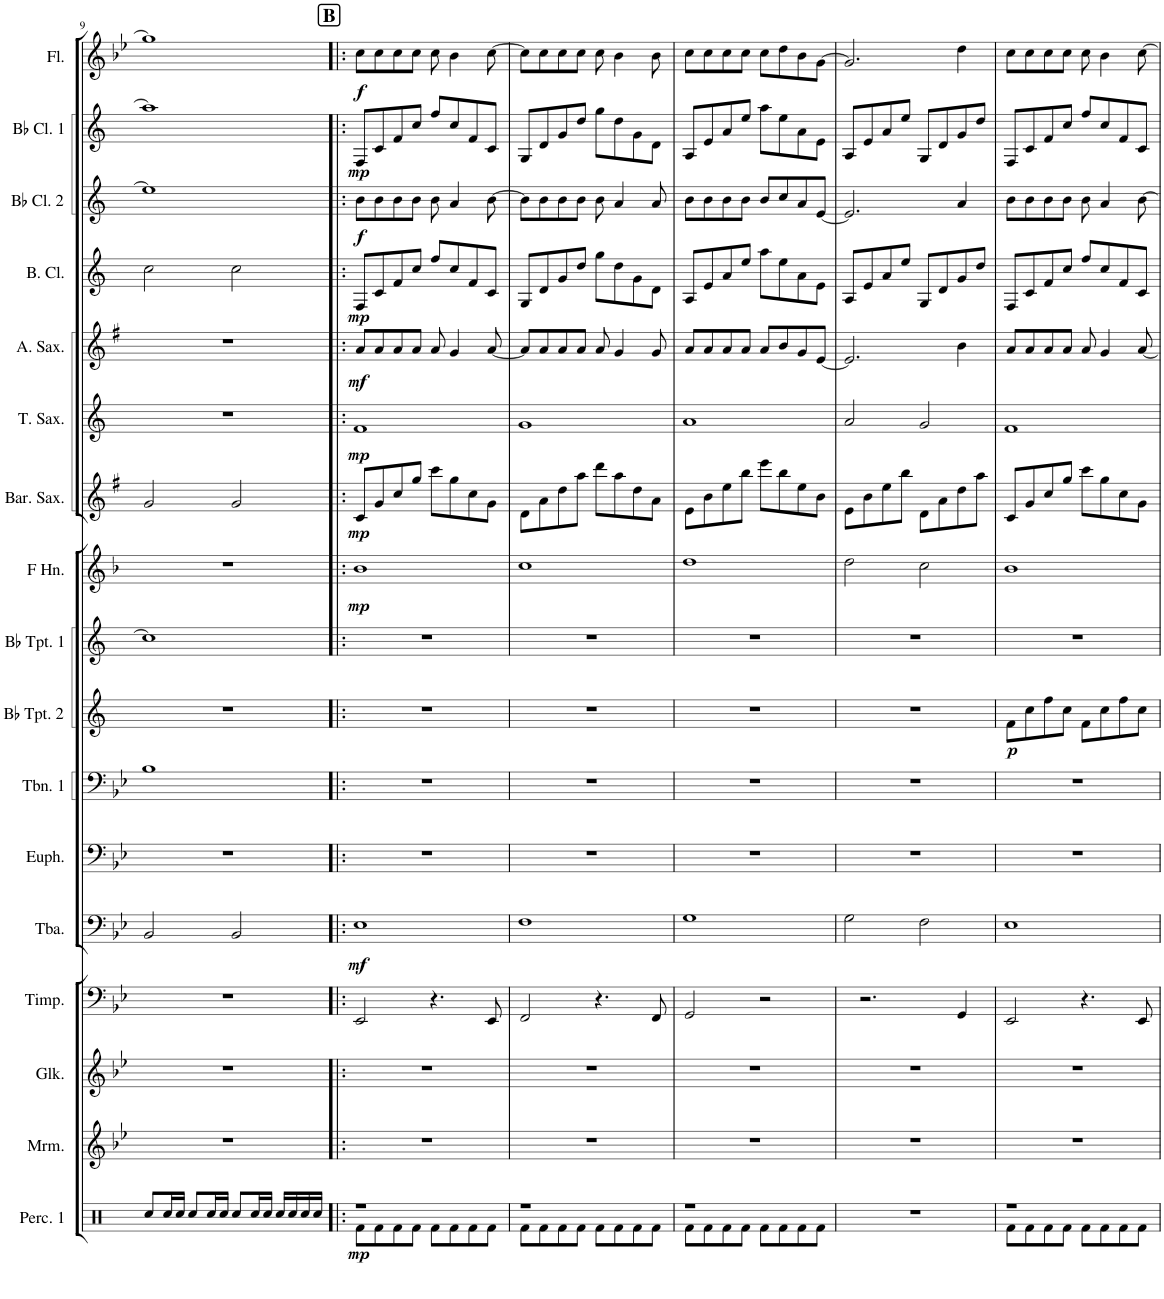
**kern	**dynam	**kern	**kern	**kern	**kern	**dynam	**kern	**kern	**kern	**dynam	**kern	**kern	**dynam	**kern	**dynam	**kern	**dynam	**kern	**dynam	**kern	**dynam	**kern	**dynam	**kern	**dynam	**kern	**dynam
*part17	*part17	*part16	*part15	*part14	*part13	*part13	*part12	*part11	*part10	*part10	*part9	*part8	*part8	*part7	*part7	*part6	*part6	*part5	*part5	*part4	*part4	*part3	*part3	*part2	*part2	*part1	*part1
*staff17	*staff17	*staff16	*staff15	*staff14	*staff13	*staff13	*staff12	*staff11	*staff10	*staff10	*staff9	*staff8	*staff8	*staff7	*staff7	*staff6	*staff6	*staff5	*staff5	*staff4	*staff4	*staff3	*staff3	*staff2	*staff2	*staff1	*staff1
*I"Percussion 1	*	*I"Marimba	*I"Glockenspiel	*I"Timpani	*I"Tuba	*	*I"Euphonium	*I"Trombone	*I"Bb Trumpet 2	*	*I"Bb Trumpet 1	*I"Horn in F	*	*I"Baritone Saxophone	*	*I"Tenor Saxophone	*	*I"Alto Saxophone	*	*I"Bass Clarinet	*	*I"Bb Clarinet 2	*	*I"Bb Clarinet 1	*	*I"Flute	*
*I'Perc. 1	*	*I'Mrm.	*I'Glk.	*I'Timp.	*I'Tba.	*	*I'Euph.	*I'Tbn. 1	*I'Bb Tpt. 2	*	*I'Bb Tpt. 1	*	*	*I'Bar. Sax.	*	*I'T. Sax.	*	*I'A. Sax.	*	*I'B. Cl.	*	*I'Bb Cl. 2	*	*I'Bb Cl. 1	*	*I'Fl.	*
!!LO:PB:g=z
*clefX	*	*clefG2	*clefG2	*clefF4	*clefF4	*	*clefF4	*clefF4	*clefG2	*	*clefG2	*clefG2	*	*clefG2	*	*clefG2	*	*clefG2	*	*clefG2	*	*clefG2	*	*clefG2	*	*clefG2	*
*	*	*	*Trd-14c-24	*	*	*	*	*	*Trd1c2	*	*Trd1c2	*Trd4c7	*	*Trd12c21	*	*Trd8c14	*	*Trd5c9	*	*Trd8c14	*	*Trd1c2	*	*Trd1c2	*	*	*
*k[]	*	*k[b-e-]	*k[b-e-]	*k[b-e-]	*k[b-e-]	*	*k[b-e-]	*k[b-e-]	*k[]	*	*k[]	*k[b-]	*	*k[f#]	*	*k[]	*	*k[f#]	*	*k[]	*	*k[]	*	*k[]	*	*k[b-e-]	*
*M4/4	*	*M4/4	*M4/4	*M4/4	*M4/4	*	*M4/4	*M4/4	*M4/4	*	*M4/4	*M4/4	*	*M4/4	*	*M4/4	*	*M4/4	*	*M4/4	*	*M4/4	*	*M4/4	*	*M4/4	*
=9	=9	=9	=9	=9	=9	=9	=9	=9	=9	=9	=9	=9	=9	=9	=9	=9	=9	=9	=9	=9	=9	=9	=9	=9	=9	=9	=9
8Rcc/L	.	1r	1r	1r	2BB-/	.	1r	1B-	1r	.	1cc]	1r	.	2g/	.	1r	.	1r	.	2cc\	.	1ee]	.	1aa]	.	1gg]	.
16Rcc/L	.	.	.	.	.	.	.	.	.	.	.	.	.	.	.	.	.	.	.	.	.	.	.	.	.	.	.
16Rcc/JJ	.	.	.	.	.	.	.	.	.	.	.	.	.	.	.	.	.	.	.	.	.	.	.	.	.	.	.
8Rcc/L	.	.	.	.	.	.	.	.	.	.	.	.	.	.	.	.	.	.	.	.	.	.	.	.	.	.	.
16Rcc/L	.	.	.	.	.	.	.	.	.	.	.	.	.	.	.	.	.	.	.	.	.	.	.	.	.	.	.
16Rcc/JJ	.	.	.	.	.	.	.	.	.	.	.	.	.	.	.	.	.	.	.	.	.	.	.	.	.	.	.
8Rcc/L	.	.	.	.	2BB-/	.	.	.	.	.	.	.	.	2g/	.	.	.	.	.	2cc\	.	.	.	.	.	.	.
16Rcc/L	.	.	.	.	.	.	.	.	.	.	.	.	.	.	.	.	.	.	.	.	.	.	.	.	.	.	.
16Rcc/JJ	.	.	.	.	.	.	.	.	.	.	.	.	.	.	.	.	.	.	.	.	.	.	.	.	.	.	.
16Rcc/LL	.	.	.	.	.	.	.	.	.	.	.	.	.	.	.	.	.	.	.	.	.	.	.	.	.	.	.
16Rcc/	.	.	.	.	.	.	.	.	.	.	.	.	.	.	.	.	.	.	.	.	.	.	.	.	.	.	.
16Rcc/	.	.	.	.	.	.	.	.	.	.	.	.	.	.	.	.	.	.	.	.	.	.	.	.	.	.	.
16Rcc/JJ	.	.	.	.	.	.	.	.	.	.	.	.	.	.	.	.	.	.	.	.	.	.	.	.	.	.	.
!!LO:REH:place=s1:a:B:cj:fs=14:t=B
=10!|:	=10!|:	=10!|:	=10!|:	=10!|:	=10!|:	=10!|:	=10!|:	=10!|:	=10!|:	=10!|:	=10!|:	=10!|:	=10!|:	=10!|:	=10!|:	=10!|:	=10!|:	=10!|:	=10!|:	=10!|:	=10!|:	=10!|:	=10!|:	=10!|:	=10!|:	=10!|:	=10!|:
*^	*	*	*	*	*	*	*	*	*	*	*	*	*	*	*	*	*	*	*	*	*	*	*	*	*	*	*
!	!	!LO:DY:b	!	!	!	!	!LO:DY:b	!	!	!	!	!	!	!LO:DY:b	!	!LO:DY:b	!	!LO:DY:b	!	!LO:DY:b	!	!LO:DY:b	!	!LO:DY:b	!	!LO:DY:b	!	!LO:DY:b
1r	8Rf\L	mp	1r	1r	2EE-/	1E-	mf	1r	1r	1r	.	1r	1b-	mp	8c/L	mp	1f	mp	8a/L	mf	8F/L	mp	8b\L	f	8F/L	mp	8cc\L	f
.	8Rf\	.	.	.	.	.	.	.	.	.	.	.	.	.	8g/	.	.	.	8a/	.	8c/	.	8b\	.	8c/	.	8cc\	.
.	8Rf\	.	.	.	.	.	.	.	.	.	.	.	.	.	8cc/	.	.	.	8a/	.	8f/	.	8b\	.	8f/	.	8cc\	.
.	8Rf\J	.	.	.	.	.	.	.	.	.	.	.	.	.	8gg/J	.	.	.	8a/J	.	8cc/J	.	8b\J	.	8cc/J	.	8cc\J	.
.	8Rf\L	.	.	.	4.r	.	.	.	.	.	.	.	.	.	8ccc\L	.	.	.	8a/	.	8ff/L	.	8b\	.	8ff/L	.	8cc\	.
.	8Rf\	.	.	.	.	.	.	.	.	.	.	.	.	.	8gg\	.	.	.	4g/	.	8cc/	.	4a/	.	8cc/	.	4b-\	.
.	8Rf\	.	.	.	.	.	.	.	.	.	.	.	.	.	8cc\	.	.	.	.	.	8f/	.	.	.	8f/	.	.	.
.	8Rf\J	.	.	.	8EE-/	.	.	.	.	.	.	.	.	.	8g\J	.	.	.	[8a/	.	8c/J	.	[8b\	.	8c/J	.	[8cc\	.
=11	=11	=11	=11	=11	=11	=11	=11	=11	=11	=11	=11	=11	=11	=11	=11	=11	=11	=11	=11	=11	=11	=11	=11	=11	=11	=11	=11	=11
1r	8Rf\L	.	1r	1r	2FF/	1F	.	1r	1r	1r	.	1r	1cc	.	8d\L	.	1g	.	8a/L]	.	8G/L	.	8b\L]	.	8G/L	.	8cc\L]	.
.	8Rf\	.	.	.	.	.	.	.	.	.	.	.	.	.	8a\	.	.	.	8a/	.	8d/	.	8b\	.	8d/	.	8cc\	.
.	8Rf\	.	.	.	.	.	.	.	.	.	.	.	.	.	8dd\	.	.	.	8a/	.	8g/	.	8b\	.	8g/	.	8cc\	.
.	8Rf\J	.	.	.	.	.	.	.	.	.	.	.	.	.	8aa\J	.	.	.	8a/J	.	8dd/J	.	8b\J	.	8dd/J	.	8cc\J	.
.	8Rf\L	.	.	.	4.r	.	.	.	.	.	.	.	.	.	8ddd\L	.	.	.	8a/	.	8gg\L	.	8b\	.	8gg\L	.	8cc\	.
.	8Rf\	.	.	.	.	.	.	.	.	.	.	.	.	.	8aa\	.	.	.	4g/	.	8dd\	.	4a/	.	8dd\	.	4b-\	.
.	8Rf\	.	.	.	.	.	.	.	.	.	.	.	.	.	8dd\	.	.	.	.	.	8g\	.	.	.	8g\	.	.	.
.	8Rf\J	.	.	.	8FF/	.	.	.	.	.	.	.	.	.	8a\J	.	.	.	8g/	.	8d\J	.	8a/	.	8d\J	.	8b-\	.
=12	=12	=12	=12	=12	=12	=12	=12	=12	=12	=12	=12	=12	=12	=12	=12	=12	=12	=12	=12	=12	=12	=12	=12	=12	=12	=12	=12	=12
1r	8Rf\L	.	1r	1r	2GG/	1G	.	1r	1r	1r	.	1r	1dd	.	8e\L	.	1a	.	8a/L	.	8A/L	.	8b\L	.	8A/L	.	8cc\L	.
.	8Rf\	.	.	.	.	.	.	.	.	.	.	.	.	.	8b\	.	.	.	8a/	.	8e/	.	8b\	.	8e/	.	8cc\	.
.	8Rf\	.	.	.	.	.	.	.	.	.	.	.	.	.	8ee\	.	.	.	8a/	.	8a/	.	8b\	.	8a/	.	8cc\	.
.	8Rf\J	.	.	.	.	.	.	.	.	.	.	.	.	.	8bb\J	.	.	.	8a/J	.	8ee/J	.	8b\J	.	8ee/J	.	8cc\J	.
.	8Rf\L	.	.	.	2r	.	.	.	.	.	.	.	.	.	8eee\L	.	.	.	8a/L	.	8aa\L	.	8b/L	.	8aa\L	.	8cc\L	.
.	8Rf\	.	.	.	.	.	.	.	.	.	.	.	.	.	8bb\	.	.	.	8b/	.	8ee\	.	8cc/	.	8ee\	.	8dd\	.
.	8Rf\	.	.	.	.	.	.	.	.	.	.	.	.	.	8ee\	.	.	.	8g/	.	8a\	.	8a/	.	8a\	.	8b-\	.
.	8Rf\J	.	.	.	.	.	.	.	.	.	.	.	.	.	8b\J	.	.	.	[8e/J	.	8e\J	.	[8e/J	.	8e\J	.	[8g\J	.
*v	*v	*	*	*	*	*	*	*	*	*	*	*	*	*	*	*	*	*	*	*	*	*	*	*	*	*	*	*
=13	=13	=13	=13	=13	=13	=13	=13	=13	=13	=13	=13	=13	=13	=13	=13	=13	=13	=13	=13	=13	=13	=13	=13	=13	=13	=13	=13
1r	.	1r	1r	2.r	2G\	.	1r	1r	1r	.	1r	2dd\	.	8e\L	.	2a/	.	2.e/]	.	8A/L	.	2.e/]	.	8A/L	.	2.g/]	.
.	.	.	.	.	.	.	.	.	.	.	.	.	.	8b\	.	.	.	.	.	8e/	.	.	.	8e/	.	.	.
.	.	.	.	.	.	.	.	.	.	.	.	.	.	8ee\	.	.	.	.	.	8a/	.	.	.	8a/	.	.	.
.	.	.	.	.	.	.	.	.	.	.	.	.	.	8bb\J	.	.	.	.	.	8ee/J	.	.	.	8ee/J	.	.	.
.	.	.	.	.	2F\	.	.	.	.	.	.	2cc\	.	8d\L	.	2g/	.	.	.	8G/L	.	.	.	8G/L	.	.	.
.	.	.	.	.	.	.	.	.	.	.	.	.	.	8a\	.	.	.	.	.	8d/	.	.	.	8d/	.	.	.
.	.	.	.	4GG/	.	.	.	.	.	.	.	.	.	8dd\	.	.	.	4b\	.	8g/	.	4a/	.	8g/	.	4dd\	.
.	.	.	.	.	.	.	.	.	.	.	.	.	.	8aa\J	.	.	.	.	.	8dd/J	.	.	.	8dd/J	.	.	.
=14	=14	=14	=14	=14	=14	=14	=14	=14	=14	=14	=14	=14	=14	=14	=14	=14	=14	=14	=14	=14	=14	=14	=14	=14	=14	=14	=14
*^	*	*	*	*	*	*	*	*	*	*	*	*	*	*	*	*	*	*	*	*	*	*	*	*	*	*	*
!	!	!	!	!	!	!	!	!	!	!	!LO:DY:b	!	!	!	!	!	!	!	!	!	!	!	!	!	!	!	!	!
1r	8Rf\L	.	1r	1r	2EE-/	1E-	.	1r	1r	8f\L	p	1r	1b-	.	8c/L	.	1f	.	8a/L	.	8F/L	.	8b\L	.	8F/L	.	8cc\L	.
.	8Rf\	.	.	.	.	.	.	.	.	8cc\	.	.	.	.	8g/	.	.	.	8a/	.	8c/	.	8b\	.	8c/	.	8cc\	.
.	8Rf\	.	.	.	.	.	.	.	.	8ff\	.	.	.	.	8cc/	.	.	.	8a/	.	8f/	.	8b\	.	8f/	.	8cc\	.
.	8Rf\J	.	.	.	.	.	.	.	.	8cc\J	.	.	.	.	8gg/J	.	.	.	8a/J	.	8cc/J	.	8b\J	.	8cc/J	.	8cc\J	.
.	8Rf\L	.	.	.	4.r	.	.	.	.	8f\L	.	.	.	.	8ccc\L	.	.	.	8a/	.	8ff/L	.	8b\	.	8ff/L	.	8cc\	.
.	8Rf\	.	.	.	.	.	.	.	.	8cc\	.	.	.	.	8gg\	.	.	.	4g/	.	8cc/	.	4a/	.	8cc/	.	4b-\	.
.	8Rf\	.	.	.	.	.	.	.	.	8ff\	.	.	.	.	8cc\	.	.	.	.	.	8f/	.	.	.	8f/	.	.	.
.	8Rf\J	.	.	.	8EE-/	.	.	.	.	8cc\J	.	.	.	.	8g\J	.	.	.	[8a/	.	8c/J	.	[8b\	.	8c/J	.	[8cc\	.
*v	*v	*	*	*	*	*	*	*	*	*	*	*	*	*	*	*	*	*	*	*	*	*	*	*	*	*	*	*
=	=	=	=	=	=	=	=	=	=	=	=	=	=	=	=	=	=	=	=	=	=	=	=	=	=	=	=
*-	*-	*-	*-	*-	*-	*-	*-	*-	*-	*-	*-	*-	*-	*-	*-	*-	*-	*-	*-	*-	*-	*-	*-	*-	*-	*-	*-
